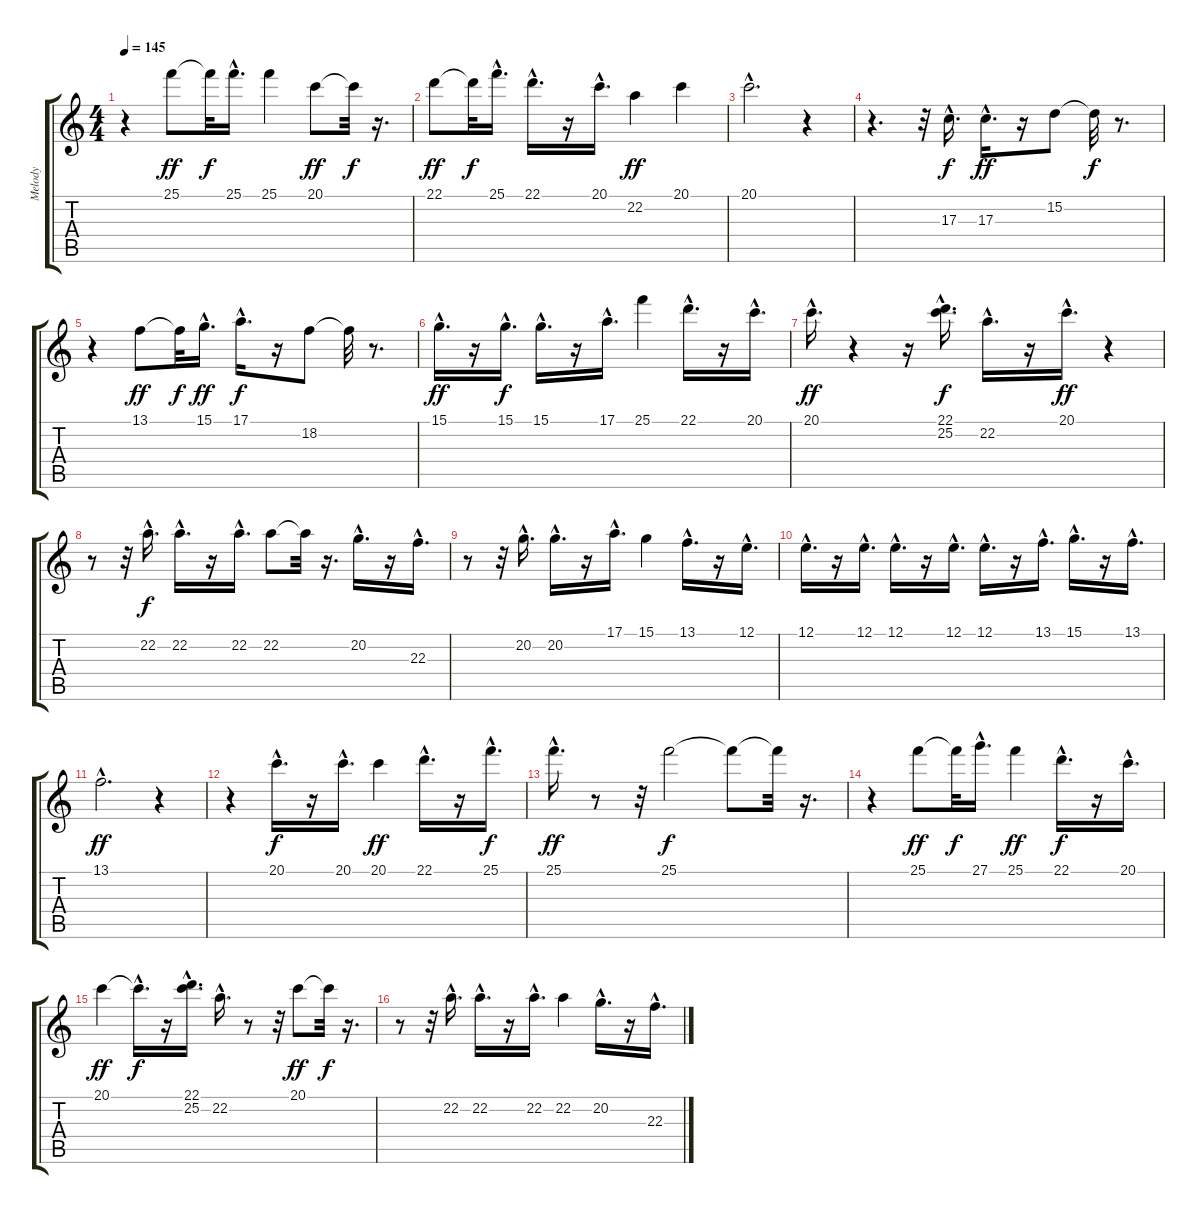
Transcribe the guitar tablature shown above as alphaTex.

\track ("Melody" "Melody") {instrument panflute}
\staff {score tabs}
\tuning (E4 B3 G3 D3 A2 E2) {hide}
\ts (4 4)
\tempo 145
\clef g2
\ks c
r.4{dy f} 25.1.8{dy ff} 25.1{t}.32{dy f} 25.1{hac}.16{d} 25.1.4 20.1.8{dy ff} 20.1{t}.32{dy f} r.16{d} |
22.1.8{dy ff} 22.1{t}.32{dy f} 25.1{hac}.16{d} 22.1{hac}.16{d} r.16 20.1{hac}.16{d} 22.2.4{dy ff} 20.1.4 |
20.1{hac}.2{d} r.4 |
r.4{d} r.32 17.3{hac}.16{d dy f} 17.3{hac}.16{d dy ff} r.16 15.2.8 15.2{t}.32{dy f} r.8{d} |
r.4 13.1.8{dy ff} 13.1{t}.32{dy f} 15.1{hac}.16{d dy ff} 17.1{hac}.16{d dy f} r.16 18.2.8 18.2{t}.32 r.8{d} |
15.1{hac}.16{d dy ff} r.16 15.1{hac}.16{d dy f} 15.1{hac}.16{d} r.16 17.1{hac}.16{d} 25.1.4 22.1{hac}.16{d} r.16 20.1{hac}.16{d} |
20.1{hac}.16{d dy ff} r.4 r.16 (22.1{hac} 25.2{hac}).16{d dy f} 22.2{hac}.16{d} r.16 20.1{hac}.16{d dy ff} r.4 |
r.8 r.32 22.2{hac}.16{d dy f} 22.2{hac}.16{d} r.16 22.2{hac}.16{d} 22.2.8 22.2{t}.32 r.16{d} 20.2{hac}.16{d} r.16 22.3{hac}.16{d} |
r.8 r.32 20.2{hac}.16{d} 20.2{hac}.16{d} r.16 17.1{hac}.16{d} 15.1.4 13.1{hac}.16{d} r.16 12.1{hac}.16{d} |
12.1{hac}.16{d} r.16 12.1{hac}.16{d} 12.1{hac}.16{d} r.16 12.1{hac}.16{d} 12.1{hac}.16{d} r.16 13.1{hac}.16{d} 15.1{hac}.16{d} r.16 13.1{hac}.16{d} |
13.1{hac}.2{d dy ff} r.4 |
r.4 20.1{hac}.16{d dy f} r.16 20.1{hac}.16{d} 20.1.4{dy ff} 22.1{hac}.16{d} r.16 25.1{hac}.16{d dy f} |
25.1{hac}.16{d dy ff} r.8 r.32 25.1.2{dy f} 25.1{t}.8 25.1{t}.32 r.16{d} |
r.4 25.1.8{dy ff} 25.1{t}.32{dy f} 27.1{hac}.16{d} 25.1.4{dy ff} 22.1{hac}.16{d dy f} r.16 20.1{hac}.16{d} |
20.1.4{dy ff} 20.1{hac t}.16{d dy f} r.16 (22.1{hac} 25.2{hac}).16{d} 22.2{hac}.16{d} r.8 r.32 20.1.8{dy ff} 20.1{t}.32{dy f} r.16{d} |
r.8 r.32 22.2{hac}.16{d} 22.2{hac}.16{d} r.16 22.2{hac}.16{d} 22.2.4 20.2{hac}.16{d} r.16 22.3{hac}.16{d}
